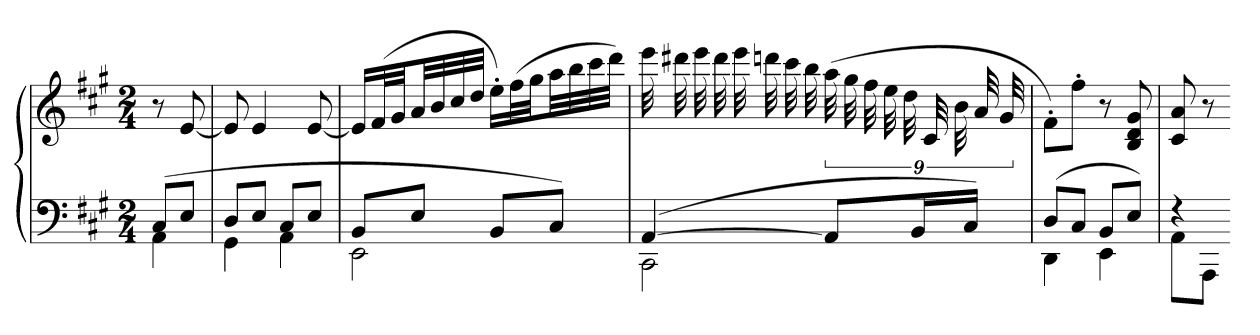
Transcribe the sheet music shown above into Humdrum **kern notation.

**kern	**kern
*part1	*part1
*staff2	*staff1
*clefF4	*clefG2
*k[f#c#g#]	*k[f#c#g#]
*A:	*A:
*M2/4	*M2/4
=	=
*^	*
(8C#L	4AA	8r
8EJ	.	[8e
=100	=100	=100
8DL	4GG#	8e]
8EJ	.	4e
8C#L	4AA	.
8EJ	.	[8e
=101	=101	=101
8BBL	2EE	16eLL]
.	.	(32f#L
.	.	32g#JJ
8EJ	.	32aLL
.	.	32b
.	.	32cc#
.	.	32ddJJJ
8BBL	.	16ee'LL)
.	.	(32ff#L
.	.	32gg#JJ
8C#J)	.	32aaLL
.	.	32bb
.	.	32ccc#
.	.	32dddJJJ)
=102	=102	=102
([4AA	2CC#	32eee
.	.	32ddd#X
.	.	32eee
.	.	32ddd#
.	.	32eee
.	.	32dddn
.	.	32ccc#
.	.	32bb
8AAL]	.	(36aa
.	.	36gg#
.	.	36ff#
.	.	36ee
.	.	36dd
16BBL	.	.
.	.	36c#
.	.	36b
16C#JJ)	.	.
.	.	36a
.	.	36g#
=103	=103	=103
(8DL	4DD	8f#'L)
8C#J	.	8ff#'J
8BBL	4EE	8r
8EJ)	.	8B 8d 8g#
=104	=104	=104
4r	8AAL	8c# 8a
.	8AAAJ	8r
*v	*v	*
=-	=-
*-	*-
